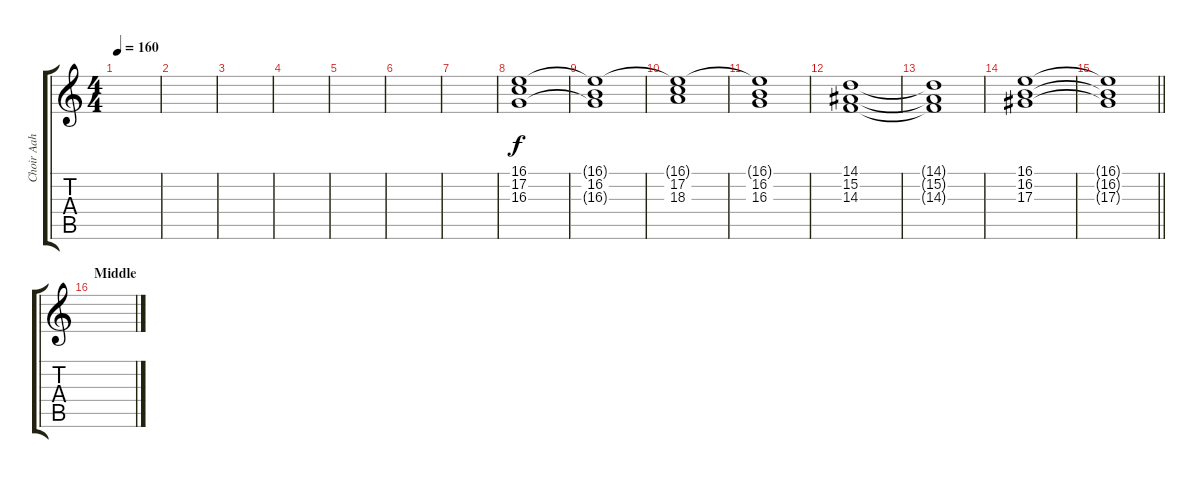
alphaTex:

\track ("Choir Aah" "Choir Aah") {instrument choiraahs}
\staff {score tabs}
\tuning (C4 G3 Eb3 Bb2 F2 C2) {hide}
\ts (4 4)
\tempo 160
\clef g2
\ks c
|
|
|
|
|
|
|
(16.1 17.2 16.3).1 |
(16.1{t} 16.2 16.3{t}).1 |
(16.1{t} 17.2 18.3).1 |
(16.1{t} 16.2 16.3).1 |
(14.1 15.2 14.3).1 |
(14.1{t} 15.2{t} 14.3{t}).1 |
(16.1 16.2 17.3).1 |
\barLineRight lightlight
(16.1{t} 16.2{t} 17.3{t}).1 |
\section ("" "Middle")
